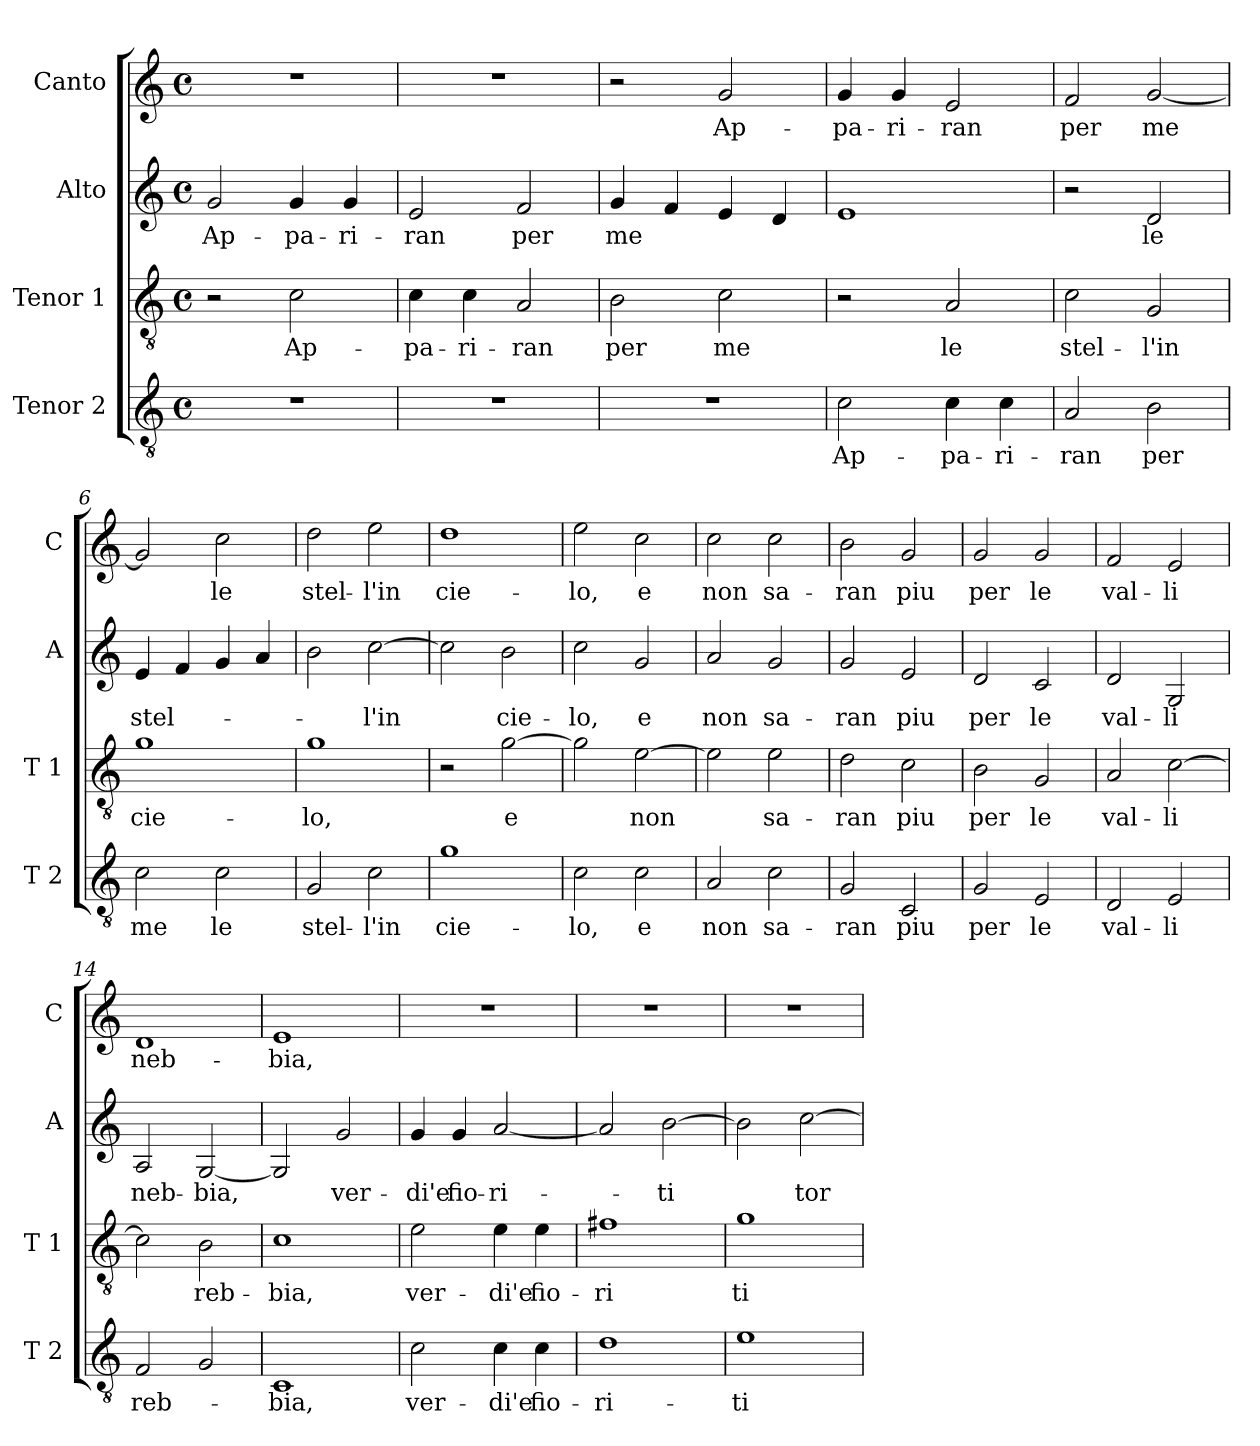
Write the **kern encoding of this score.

**kern	**text	**kern	**text	**kern	**text	**kern	**text
*part4	*part4	*part3	*part3	*part2	*part2	*part1	*part1
*staff4	*staff4	*staff3	*staff3	*staff2	*staff2	*staff1	*staff1
*I"Tenor 2	*	*I"Tenor 1	*	*I"Alto	*	*I"Canto	*
*I'T 2	*	*I'T 1	*	*I'A	*	*I'C	*
*clefGv2	*	*clefGv2	*	*clefG2	*	*clefG2	*
*k[]	*	*k[]	*	*k[]	*	*k[]	*
*C:	*	*C:	*	*C:	*	*C:	*
*M4/4	*	*M4/4	*	*M4/4	*	*M4/4	*
*met(c)	*	*met(c)	*	*met(c)	*	*met(c)	*
=1	=1	=1	=1	=1	=1	=1	=1
!	!	!	!	!	!LO:LY:b	!	!
1r	.	2r	.	2g/	Ap-	1r	.
!	!	!	!LO:LY:b	!	!LO:LY:b	!	!
.	.	2c\	Ap-	4g/	-pa-	.	.
!	!	!	!	!	!LO:LY:b	!	!
.	.	.	.	4g/	-ri-	.	.
=2	=2	=2	=2	=2	=2	=2	=2
!	!	!	!LO:LY:b	!	!LO:LY:b	!	!
1r	.	4c\	-pa-	2e/	-ran	1r	.
!	!	!	!LO:LY:b	!	!	!	!
.	.	4c\	-ri-	.	.	.	.
!	!	!	!LO:LY:b	!	!LO:LY:b	!	!
.	.	2A/	-ran	2f/	per	.	.
=3	=3	=3	=3	=3	=3	=3	=3
!	!	!	!LO:LY:b	!	!LO:LY:b	!	!
1r	.	2B\	per	4g/	me	2r	.
.	.	.	.	4f/	.	.	.
!	!	!	!LO:LY:b	!	!	!	!LO:LY:b
.	.	2c\	me	4e/	.	2g/	Ap-
.	.	.	.	4d/	.	.	.
=4	=4	=4	=4	=4	=4	=4	=4
!	!LO:LY:b	!	!	!	!	!	!LO:LY:b
2c\	Ap-	2r	.	1e	.	4g/	-pa-
!	!	!	!	!	!	!	!LO:LY:b
.	.	.	.	.	.	4g/	-ri-
!	!LO:LY:b	!	!LO:LY:b	!	!	!	!LO:LY:b
4c\	-pa-	2A/	le	.	.	2e/	-ran
!	!LO:LY:b	!	!	!	!	!	!
4c\	-ri-	.	.	.	.	.	.
=5	=5	=5	=5	=5	=5	=5	=5
!	!LO:LY:b	!	!LO:LY:b	!	!	!	!LO:LY:b
2A/	-ran	2c\	stel-	2r	.	2f/	per
!	!LO:LY:b	!	!LO:LY:b	!	!LO:LY:b	!	!LO:LY:b
2B\	per	2G/	-l'in	2d/	le	[2g/	me
=6	=6	=6	=6	=6	=6	=6	=6
!	!LO:LY:b	!	!LO:LY:b	!	!LO:LY:b	!	!
2c\	me	1g	cie-	4e/	stel-	2g/]	.
.	.	.	.	4f/	.	.	.
!	!LO:LY:b	!	!	!	!	!	!LO:LY:b
2c\	le	.	.	4g/	.	2cc\	le
.	.	.	.	4a/	.	.	.
!!LO:LB:g=z
=7	=7	=7	=7	=7	=7	=7	=7
!	!LO:LY:b	!	!LO:LY:b	!	!	!	!LO:LY:b
2G/	stel-	1g	-lo,	2b\	.	2dd\	stel-
!	!LO:LY:b	!	!	!	!LO:LY:b	!	!LO:LY:b
2c\	-l'in	.	.	[2cc\	-l'in	2ee\	-l'in
=8	=8	=8	=8	=8	=8	=8	=8
!	!LO:LY:b	!	!	!	!	!	!LO:LY:b
1g	cie-	2r	.	2cc\]	.	1dd	cie-
!	!	!	!LO:LY:b	!	!LO:LY:b	!	!
.	.	[2g\	e	2b\	cie-	.	.
=9	=9	=9	=9	=9	=9	=9	=9
!	!LO:LY:b	!	!	!	!LO:LY:b	!	!LO:LY:b
2c\	-lo,	2g\]	.	2cc\	-lo,	2ee\	-lo,
!	!LO:LY:b	!	!LO:LY:b	!	!LO:LY:b	!	!LO:LY:b
2c\	e	[2e\	non	2g/	e	2cc\	e
=10	=10	=10	=10	=10	=10	=10	=10
!	!LO:LY:b	!	!	!	!LO:LY:b	!	!LO:LY:b
2A/	non	2e\]	.	2a/	non	2cc\	non
!	!LO:LY:b	!	!LO:LY:b	!	!LO:LY:b	!	!LO:LY:b
2c\	sa-	2e\	sa-	2g/	sa-	2cc\	sa-
=11	=11	=11	=11	=11	=11	=11	=11
!	!LO:LY:b	!	!LO:LY:b	!	!LO:LY:b	!	!LO:LY:b
2G/	-ran	2d\	-ran	2g/	-ran	2b\	-ran
!	!LO:LY:b	!	!LO:LY:b	!	!LO:LY:b	!	!LO:LY:b
2C/	piu	2c\	piu	2e/	piu	2g/	piu
=12	=12	=12	=12	=12	=12	=12	=12
!	!LO:LY:b	!	!LO:LY:b	!	!LO:LY:b	!	!LO:LY:b
2G/	per	2B\	per	2d/	per	2g/	per
!	!LO:LY:b	!	!LO:LY:b	!	!LO:LY:b	!	!LO:LY:b
2E/	le	2G/	le	2c/	le	2g/	le
!!LO:LB:g=z
=13	=13	=13	=13	=13	=13	=13	=13
!	!LO:LY:b	!	!LO:LY:b	!	!LO:LY:b	!	!LO:LY:b
2D/	val-	2A/	val-	2d/	val-	2f/	val-
!	!LO:LY:b	!	!LO:LY:b	!	!LO:LY:b	!	!LO:LY:b
2E/	-li	[2c\	-li	2G/	-li	2e/	-li
=14	=14	=14	=14	=14	=14	=14	=14
!	!LO:LY:b	!	!	!	!LO:LY:b	!	!LO:LY:b
2F/	reb-	2c\]	.	2A/	neb-	1d	neb-
!	!	!	!LO:LY:b	!	!LO:LY:b	!	!
2G/	.	2B\	reb-	[2G/	-bia,	.	.
=15	=15	=15	=15	=15	=15	=15	=15
!	!LO:LY:b	!	!LO:LY:b	!	!	!	!LO:LY:b
1C	-bia,	1c	-bia,	2G/]	.	1e	-bia,
!	!	!	!	!	!LO:LY:b	!	!
.	.	.	.	2g/	ver-	.	.
=16	=16	=16	=16	=16	=16	=16	=16
!	!LO:LY:b	!	!LO:LY:b	!	!LO:LY:b	!	!
2c\	ver-	2e\	ver-	4g/	-di'e	1r	.
!	!	!	!	!	!LO:LY:b	!	!
.	.	.	.	4g/	fio-	.	.
!	!LO:LY:b	!	!LO:LY:b	!	!LO:LY:b	!	!
4c\	-di'e	4e\	-di'e	[2a/	-ri-	.	.
!	!LO:LY:b	!	!LO:LY:b	!	!	!	!
4c\	fio-	4e\	fio-	.	.	.	.
=17	=17	=17	=17	=17	=17	=17	=17
!	!LO:LY:b	!	!LO:LY:b	!	!	!	!
1d	-ri-	1f#X	-ri	2a/]	.	1r	.
!	!	!	!	!	!LO:LY:b	!	!
.	.	.	.	[2b\	-ti	.	.
=18	=18	=18	=18	=18	=18	=18	=18
!	!LO:LY:b	!	!LO:LY:b	!	!	!	!
1e	-ti	1g	ti	2b\]	.	1r	.
!	!	!	!	!	!LO:LY:b	!	!
.	.	.	.	[2cc\	tor-	.	.
=	=	=	=	=	=	=	=
*-	*-	*-	*-	*-	*-	*-	*-
